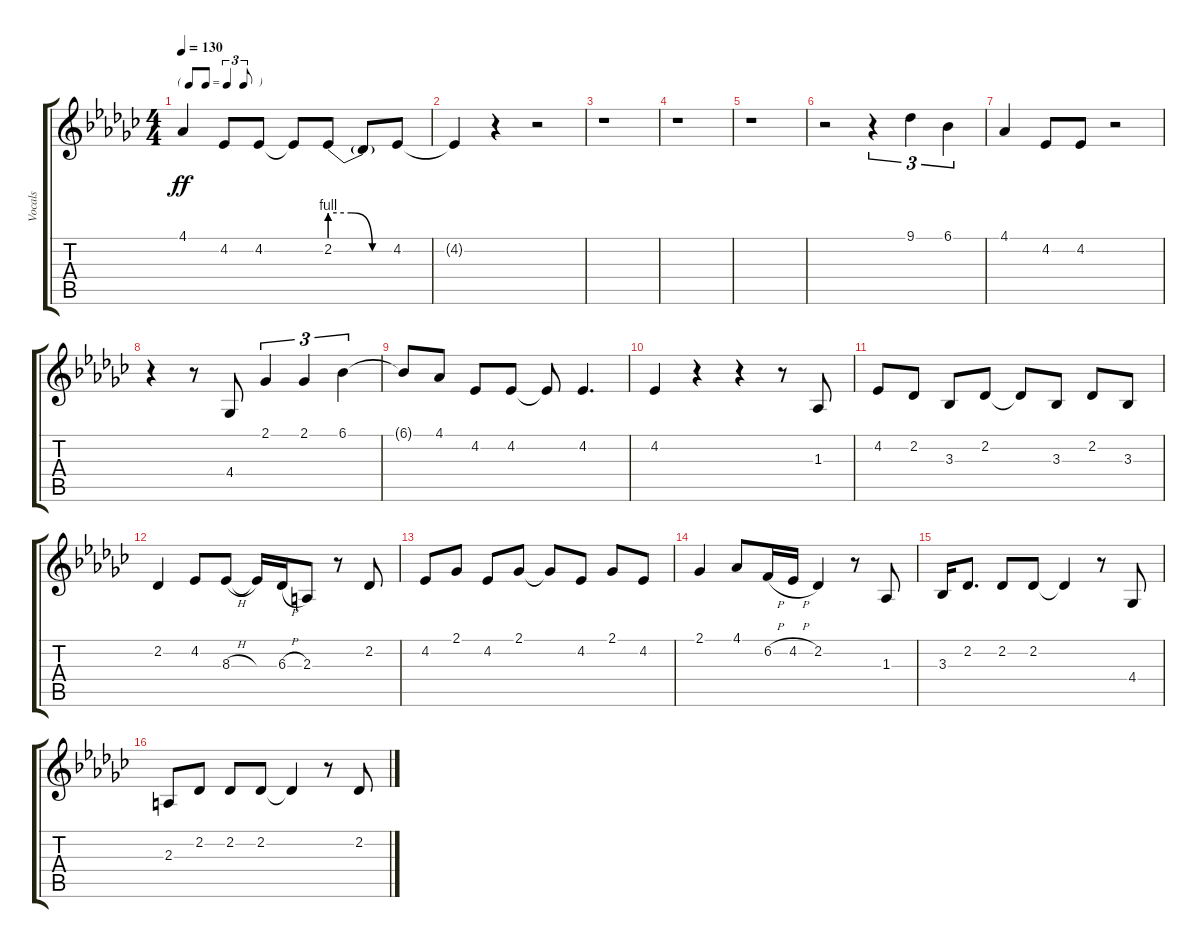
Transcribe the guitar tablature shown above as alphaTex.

\track ("Vocals" "Vocals") {instrument tenorsax}
\staff {score tabs}
\tuning (E4 B3 G3 D3 A2 E2) {hide}
\ts (4 4)
\tf triplet8th
\tempo 130
\clef g2
\ks gb
4.1.4{dy ff} 4.2.8 4.2.8 4.2{t}.8 2.2{be (custom 0 4 20 4 40 0 60 0)}.8 2.2{t}.8 4.2.8 |
4.2{t}.4 r.4 r.2 |
r.1 |
r.1 |
r.1 |
r.2 r.4{tu (3 2)} 9.1.4{tu (3 2)} 6.1.4{tu (3 2)} |
4.1.4 4.2.8 4.2.8 r.2 |
r.4 r.8 4.4.8 2.1.4{tu (3 2)} 2.1.4{tu (3 2)} 6.1.4{tu (3 2)} |
6.1{t}.8 4.1.8 4.2.8 4.2.8 4.2{t}.8 4.2.4{d} |
4.2.4 r.4 r.4 r.8 1.3.8 |
4.2.8 2.2.8 3.3.8 2.2.8 2.2{t}.8 3.3.8 2.2.8 3.3.8 |
2.2.4 4.2.8 8.3{h}.8 8.3{t}.16 6.3{h}.16 2.3.8 r.8 2.2.8 |
4.2.8 2.1.8 4.2.8 2.1.8 2.1{t}.8 4.2.8 2.1.8 4.2.8 |
2.1.4 4.1.8 6.2{h}.16 4.2{h}.16 2.2.4 r.8 1.3.8 |
3.3.16 2.2.8{d} 2.2.8 2.2.8 2.2{t}.4 r.8 4.4.8 |
2.3.8 2.2.8 2.2.8 2.2.8 2.2{t}.4 r.8 2.2.8
